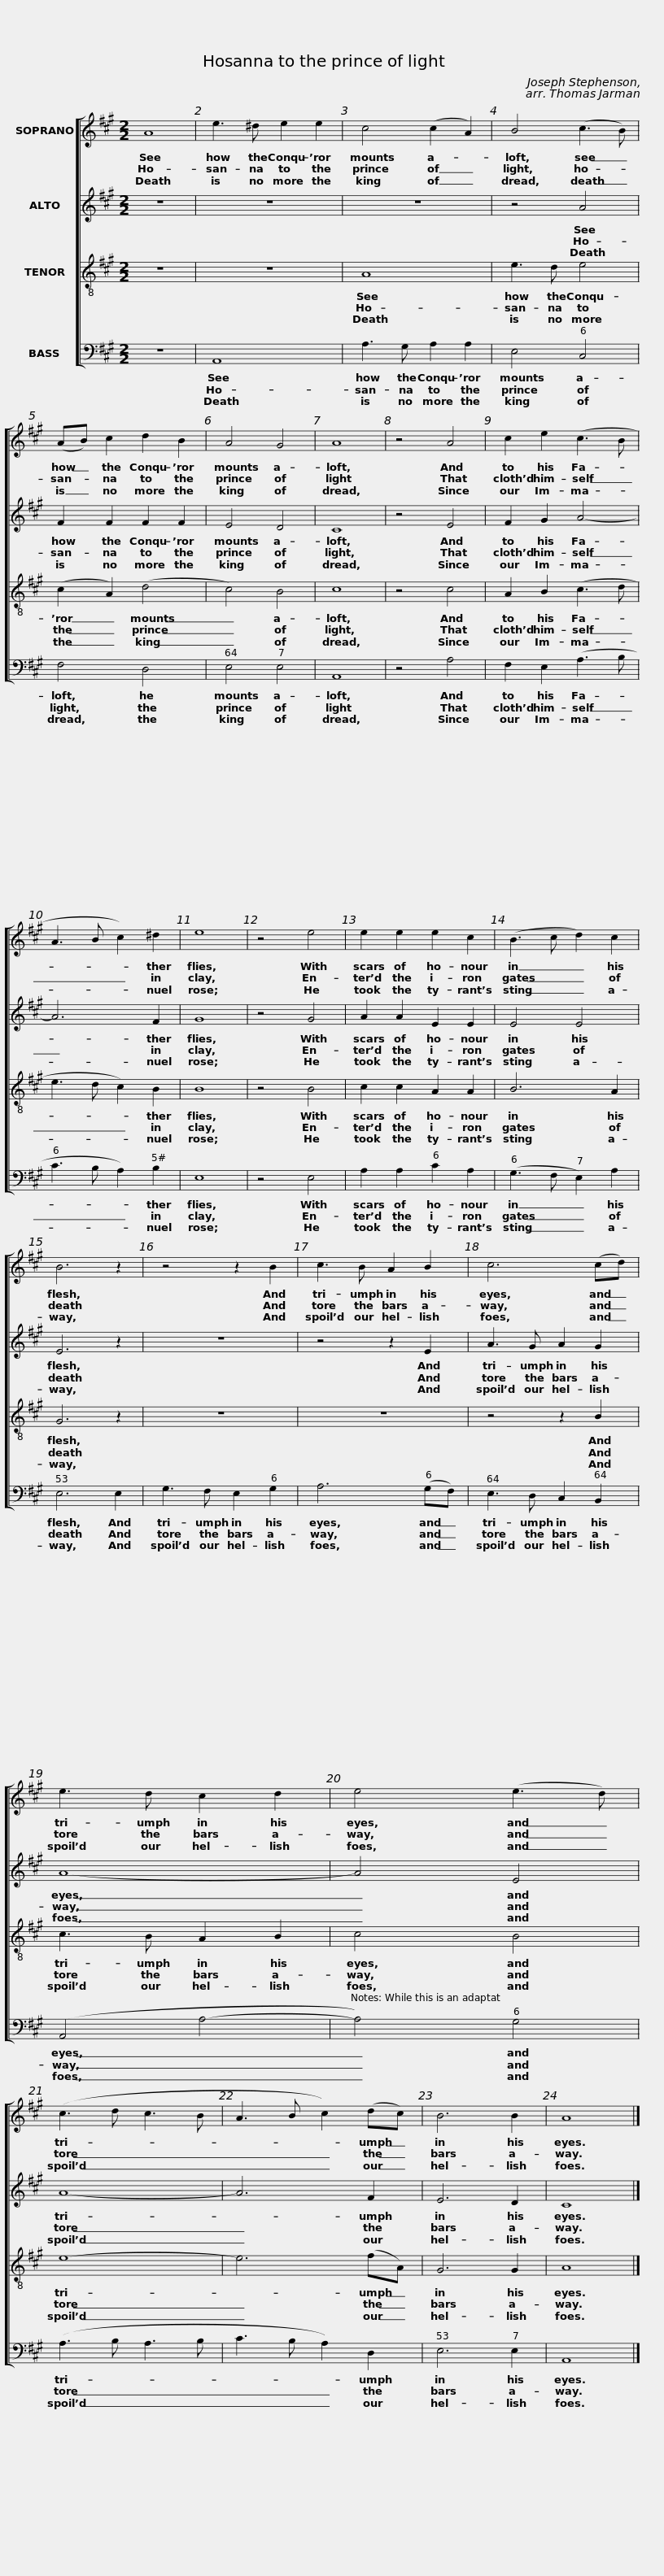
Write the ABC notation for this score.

X:1
%%score [ 1 2 3 4 ]
L:1/8
M:2/2
I:linebreak $
K:A
V:1 treble
V:2 treble
V:3 treble-8 transpose=-12
V:4 bass
V:1
 A8 | e3 ^d e2 e2 | c4 (c2 A2) | B4 (c3 B) |$ (AB) c2 d2 B2 | %5
 A4 G4 | A8 |$ z4 A4 | c2 e2 (c3 B | A3 B c2) ^d2 | %10
 e8 | z4 e4 | e2 e2 e2 c2 | (B3 c d2) c2 |$ B6 z2 | %15
 z4 z2 B2 | c3 B A2 B2 | c6 (cd) |$ e3 d c2 d2 |$ e4 (e3 d) | %20
 (c3 d c3 B | A3 B c2) (dc) | B6 B2 | A8 |] %24
V:2
 z8 | z8 | z8 | z4 A4 |$ F2 F2 F2 F2 | %5
 E4 D4 | C8 |$ z4 E4 | F2 G2 A4- | A6 F2 | %10
 G8 | z4 G4 | A2 A2 E2 E2 | E4 E4 |$ E6 z2 | %15
 z8 | z4 z2 E2 | A3 G A2 G2 |$ A8- |$ A4 E4 | %20
 A8- | A6 F2 | E6 D2 | C8 |] %24
V:3
 z8 | z8 | A8 | e3 d e4 |$ (c2 A2) (d4 | %5
 c4) B4 | c8 |$ z4 c4 | A2 B2 (c3 d | e3 d c2) B2 | %10
 B8 | z4 B4 | c2 c2 A2 A2 | B6 A2 |$ G6 z2 | %15
 z8 | z8 | z4 z2 B2 |$ c3 B A2 B2 |$ c4 B4 | %20
 e8- | e6 (fA) | G6 G2 | A8 |] %24
V:4
 z8 | A,,8 | A,3 G, A,2 A,2 | E,4 C,4 |$ F,4 D,4 | %5
 E,4 E,4 | A,,8 |$ z4 A,4 | F,2 E,2 (A,3 B, | C3 B, A,2) B,2 | %10
 E,8 | z4 E,4 | A,2 A,2 C2 A,2 | (G,3 F, E,2) A,2 |$ E,6 E,2 | %15
 G,3 F, E,2 G,2 | A,6 (G,F,) | E,3 D, C,2 B,,2 |$ (A,,4 A,4- |$ A,4) G,4 | %20
 (A,3 B, A,3 B, | C3 B, A,2) D,2 | E,6 E,2 | A,,8 |] %24
